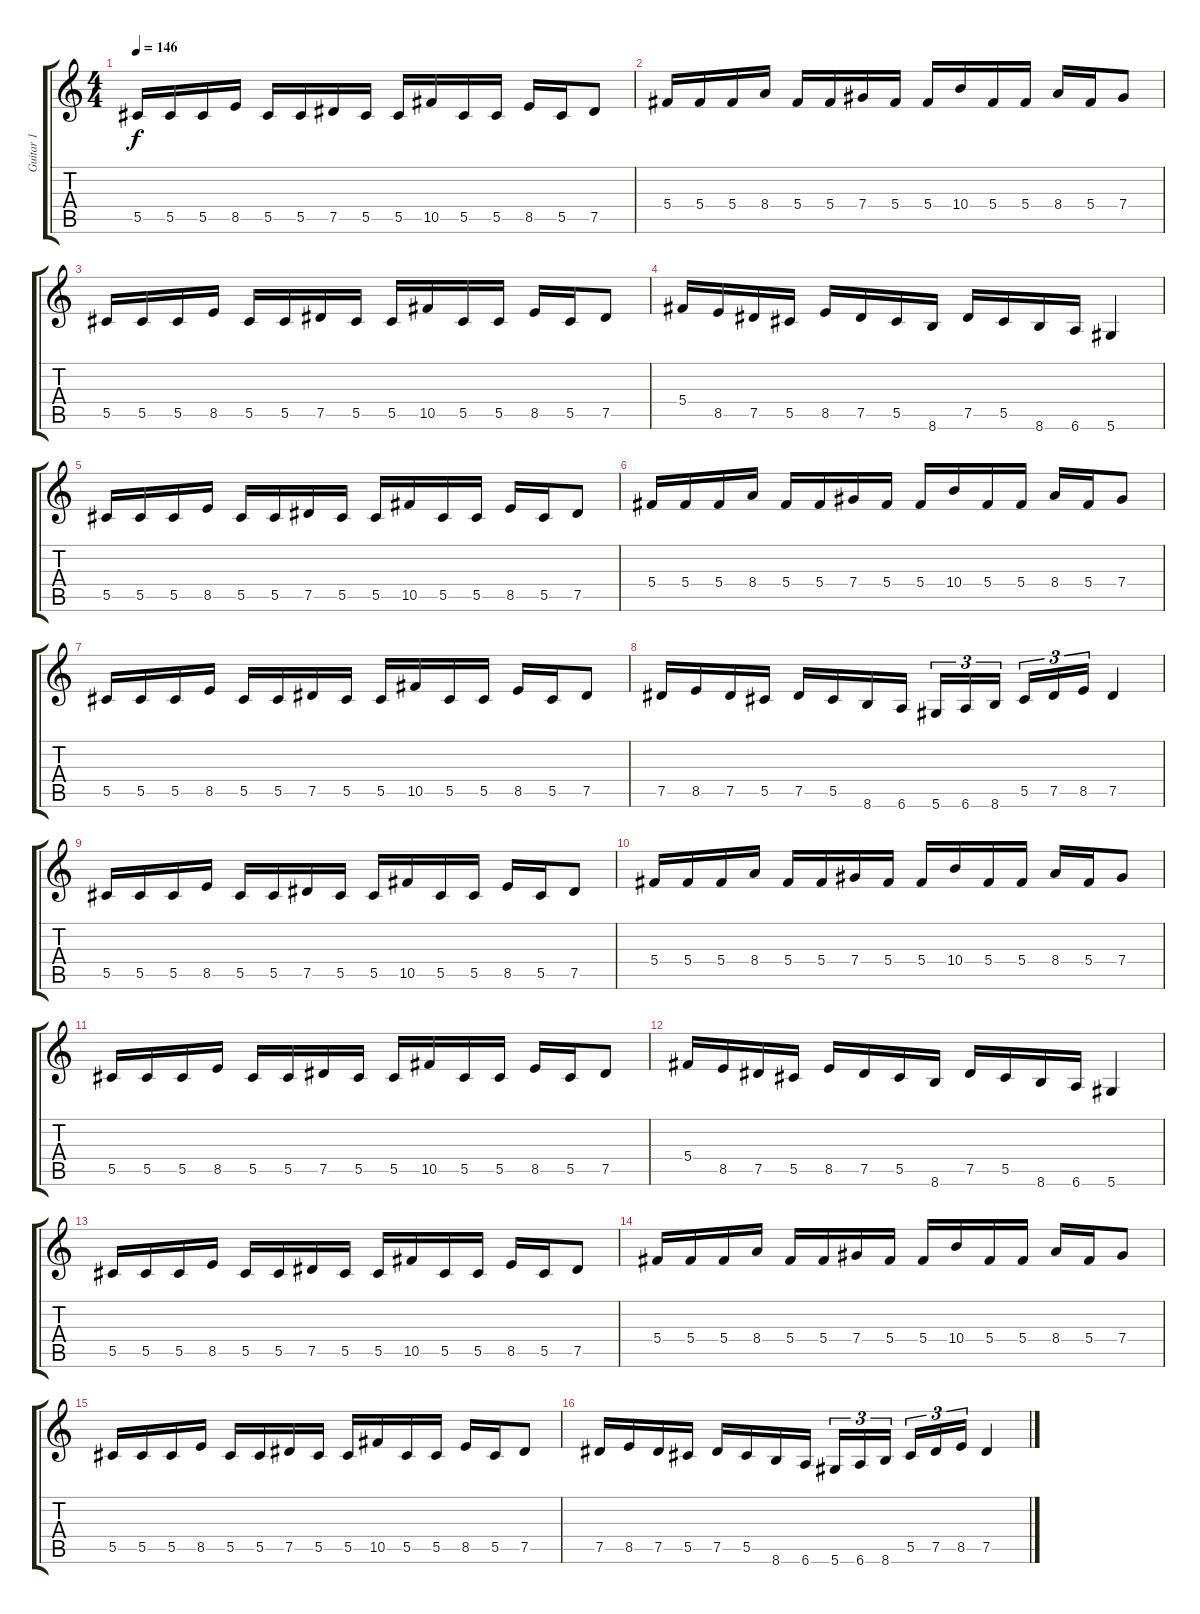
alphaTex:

\track ("Guitar 1" "Guitar 1") {instrument distortionguitar}
\staff {score tabs}
\tuning (Eb4 Bb3 Gb3 Db3 Ab2 Eb2) {hide}
\ts (4 4)
\tempo 146
\clef g2
\ks c
5.5.16{dy f instrument distortionguitar} 5.5.16 5.5.16 8.5.16 5.5.16 5.5.16 7.5.16 5.5.16 5.5.16 10.5.16 5.5.16 5.5.16 8.5.16 5.5.16 7.5.8 |
5.4.16 5.4.16 5.4.16 8.4.16 5.4.16 5.4.16 7.4.16 5.4.16 5.4.16 10.4.16 5.4.16 5.4.16 8.4.16 5.4.16 7.4.8 |
5.5.16 5.5.16 5.5.16 8.5.16 5.5.16 5.5.16 7.5.16 5.5.16 5.5.16 10.5.16 5.5.16 5.5.16 8.5.16 5.5.16 7.5.8 |
5.4.16 8.5.16 7.5.16 5.5.16 8.5.16 7.5.16 5.5.16 8.6.16 7.5.16 5.5.16 8.6.16 6.6.16 5.6.4 |
5.5.16 5.5.16 5.5.16 8.5.16 5.5.16 5.5.16 7.5.16 5.5.16 5.5.16 10.5.16 5.5.16 5.5.16 8.5.16 5.5.16 7.5.8 |
5.4.16 5.4.16 5.4.16 8.4.16 5.4.16 5.4.16 7.4.16 5.4.16 5.4.16 10.4.16 5.4.16 5.4.16 8.4.16 5.4.16 7.4.8 |
5.5.16 5.5.16 5.5.16 8.5.16 5.5.16 5.5.16 7.5.16 5.5.16 5.5.16 10.5.16 5.5.16 5.5.16 8.5.16 5.5.16 7.5.8 |
7.5.16 8.5.16 7.5.16 5.5.16 7.5.16 5.5.16 8.6.16 6.6.16 5.6.16{tu (3 2)} 6.6.16{tu (3 2)} 8.6.16{tu (3 2)} 5.5.16{tu (3 2)} 7.5.16{tu (3 2)} 8.5.16{tu (3 2)} 7.5.4 |
5.5.16 5.5.16 5.5.16 8.5.16 5.5.16 5.5.16 7.5.16 5.5.16 5.5.16 10.5.16 5.5.16 5.5.16 8.5.16 5.5.16 7.5.8 |
5.4.16 5.4.16 5.4.16 8.4.16 5.4.16 5.4.16 7.4.16 5.4.16 5.4.16 10.4.16 5.4.16 5.4.16 8.4.16 5.4.16 7.4.8 |
5.5.16 5.5.16 5.5.16 8.5.16 5.5.16 5.5.16 7.5.16 5.5.16 5.5.16 10.5.16 5.5.16 5.5.16 8.5.16 5.5.16 7.5.8 |
5.4.16 8.5.16 7.5.16 5.5.16 8.5.16 7.5.16 5.5.16 8.6.16 7.5.16 5.5.16 8.6.16 6.6.16 5.6.4 |
5.5.16 5.5.16 5.5.16 8.5.16 5.5.16 5.5.16 7.5.16 5.5.16 5.5.16 10.5.16 5.5.16 5.5.16 8.5.16 5.5.16 7.5.8 |
5.4.16 5.4.16 5.4.16 8.4.16 5.4.16 5.4.16 7.4.16 5.4.16 5.4.16 10.4.16 5.4.16 5.4.16 8.4.16 5.4.16 7.4.8 |
5.5.16 5.5.16 5.5.16 8.5.16 5.5.16 5.5.16 7.5.16 5.5.16 5.5.16 10.5.16 5.5.16 5.5.16 8.5.16 5.5.16 7.5.8 |
7.5.16 8.5.16 7.5.16 5.5.16 7.5.16 5.5.16 8.6.16 6.6.16 5.6.16{tu (3 2)} 6.6.16{tu (3 2)} 8.6.16{tu (3 2)} 5.5.16{tu (3 2)} 7.5.16{tu (3 2)} 8.5.16{tu (3 2)} 7.5.4
